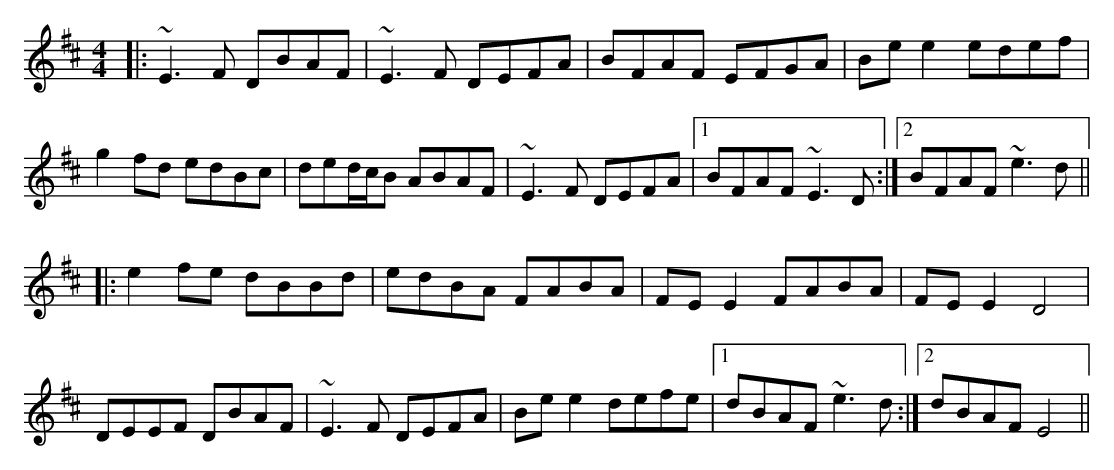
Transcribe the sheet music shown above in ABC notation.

X:1
M:4/4
K:Edor
|:~E3F DBAF|~E3F DEFA|BFAF EFGA|Bee2 edef|
g2fd edBc|ded/c/B ABAF|~E3F DEFA|1 BFAF ~E3D:|2 BFAF ~e3d||
|:e2fe dBBd|edBA FABA|FEE2 FABA|FEE2 D4|
DEEF DBAF|~E3F DEFA|Bee2 defe|1 dBAF ~e3d:|2 dBAF E4||
